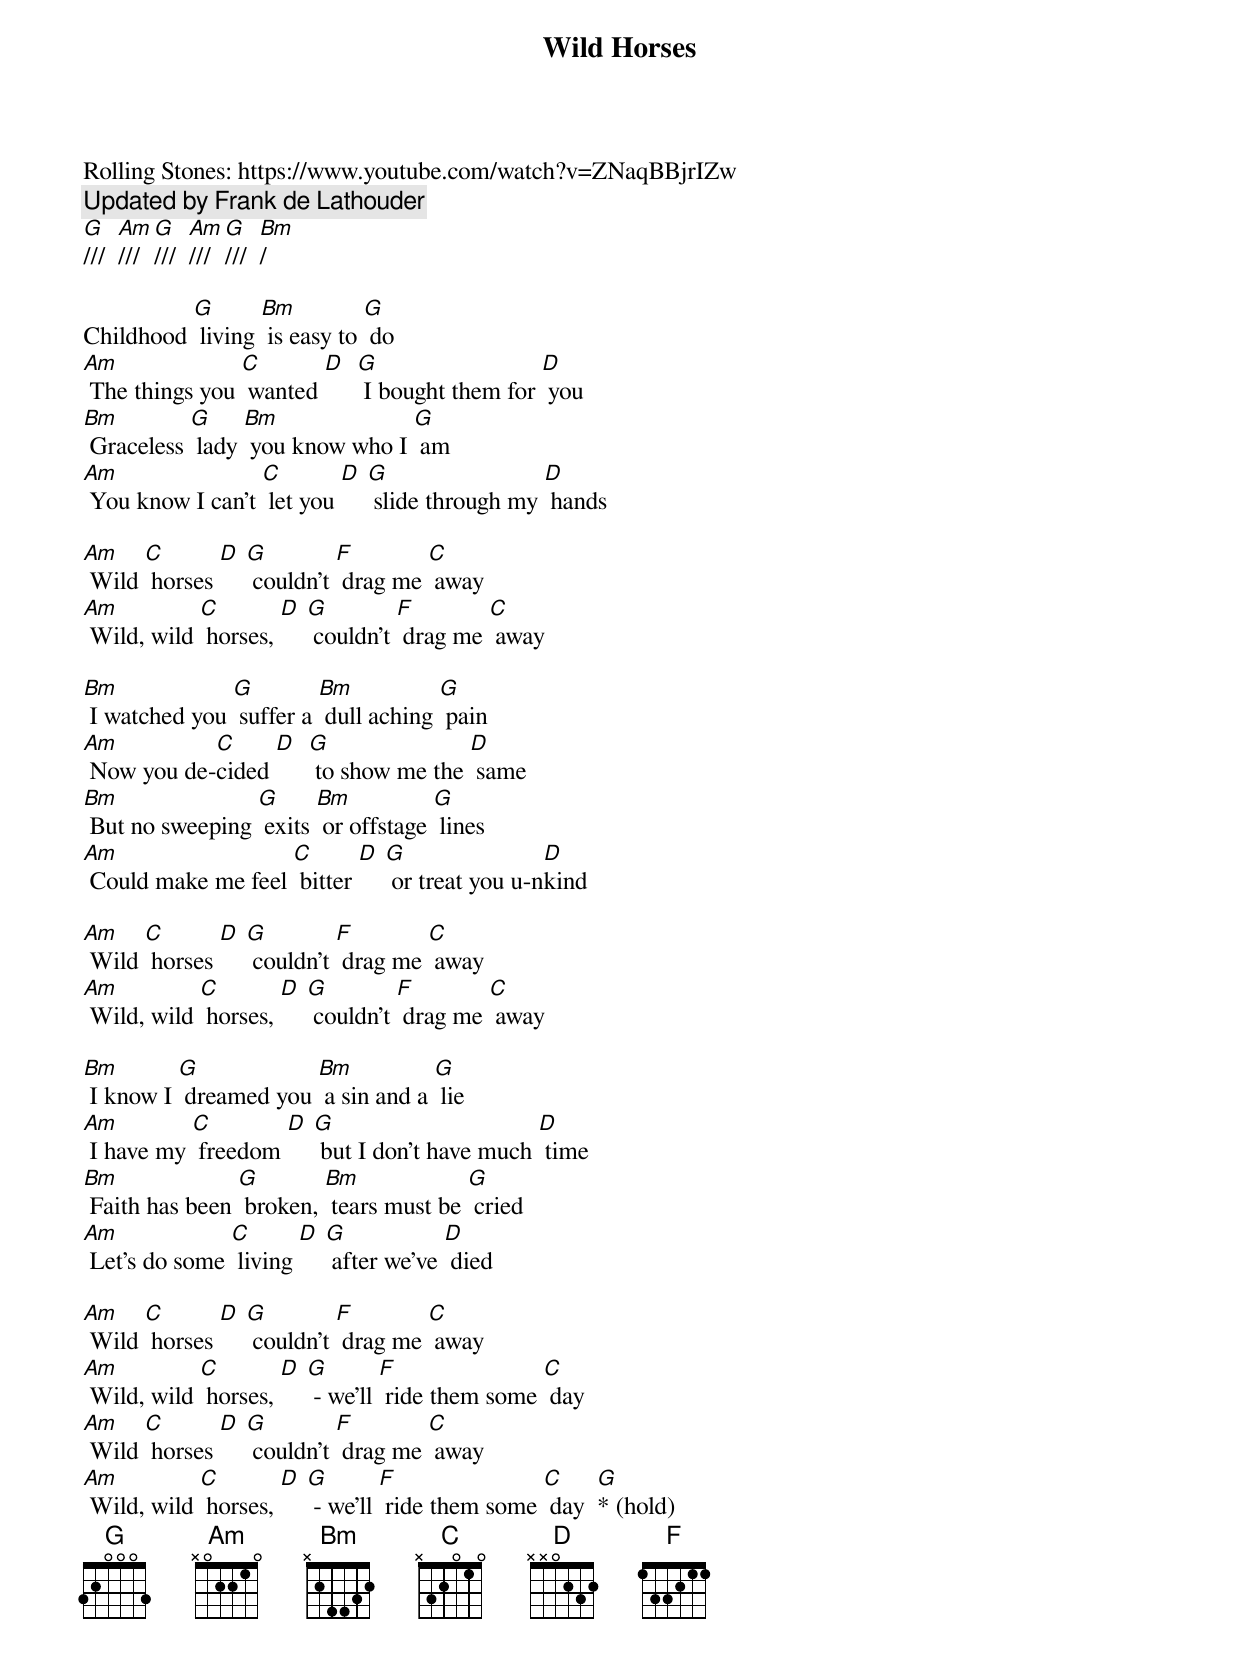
{t: Wild Horses }
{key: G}
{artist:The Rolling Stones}
Rolling Stones: https://www.youtube.com/watch?v=ZNaqBBjrIZw
{c: Updated by Frank de Lathouder}
[G]///  [Am]///  [G]///  [Am]///  [G]///  [Bm]/

Childhood [G] living [Bm] is easy to [G] do
[Am] The things you [C] wanted [D]  [G] I bought them for [D] you
[Bm] Graceless [G] lady [Bm] you know who I [G] am
[Am] You know I can't [C] let you [D] [G] slide through my [D] hands

[Am] Wild [C] horses [D] [G] couldn’t [F] drag me [C] away
[Am] Wild, wild [C] horses, [D] [G] couldn't [F] drag me [C] away

[Bm] I watched you [G] suffer a [Bm] dull aching [G] pain
[Am] Now you de-[C]cided [D]  [G] to show me the [D] same
[Bm] But no sweeping [G] exits [Bm] or offstage [G] lines
[Am] Could make me feel [C] bitter [D] [G] or treat you u-n[D]kind

[Am] Wild [C] horses [D] [G] couldn't [F] drag me [C] away
[Am] Wild, wild [C] horses, [D] [G] couldn't [F] drag me [C] away

[Bm] I know I [G] dreamed you [Bm] a sin and a [G] lie
[Am] I have my [C] freedom [D] [G] but I don't have much [D] time
[Bm] Faith has been [G] broken, [Bm] tears must be [G] cried
[Am] Let's do some [C] living [D] [G] after we’ve [D] died

[Am] Wild [C] horses [D] [G] couldn't [F] drag me [C] away
[Am] Wild, wild [C] horses, [D] [G] - we’ll [F] ride them some [C] day
[Am] Wild [C] horses [D] [G] couldn't [F] drag me [C] away
[Am] Wild, wild [C] horses, [D] [G] - we’ll [F] ride them some [C] day  [G]* (hold)
